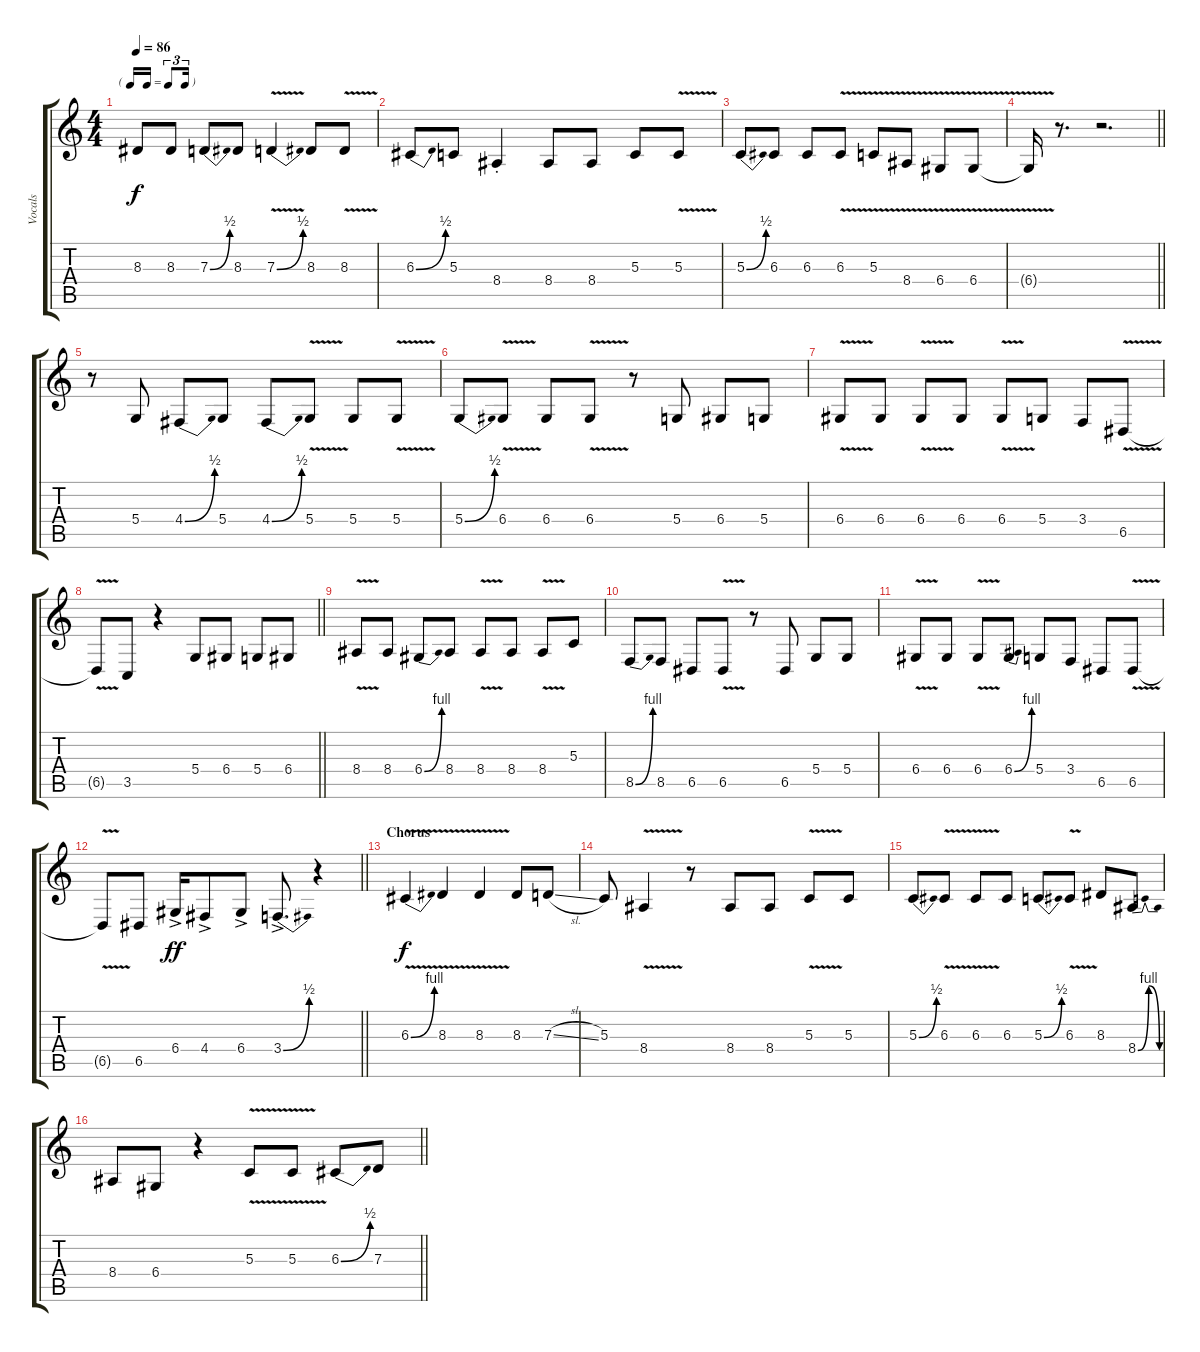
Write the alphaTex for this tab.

\track ("Vocals" "Vocals") {instrument electricpiano1}
\staff {score tabs}
\tuning (E4 B3 G3 D3 A2 E2) {hide}
\ts (4 4)
\tf triplet16th
\tempo 86
\clef g2
\ks c
8.3.8{dy f} 8.3.8 7.3{be (bend 0 0 60 2)}.8 8.3.8 7.3{be (bend 0 0 60 2) v}.4 8.3.8 8.3{v}.8 |
6.3{be (bend 0 0 60 2)}.8 5.3.8 8.4{st}.4 8.4.8 8.4.8 5.3.8 5.3{v}.8 |
5.3{be (bend 0 0 60 2)}.8 6.3.8 6.3.8 6.3{v}.8 5.3{v}.8 8.4{v}.8 6.4{v}.8 6.4{v}.8 |
\barLineRight lightlight
6.4{t}.16 r.8{d} r.2{d} |
r.8 5.4.8 4.4{be (bend 0 0 60 2)}.8 5.4.8 4.4{be (bend 0 0 60 2)}.8 5.4{v}.8 5.4.8 5.4{v}.8 |
5.4{be (bend 0 0 60 2)}.8 6.4{v}.8 6.4.8 6.4{v}.8 r.8 5.4.8 6.4.8 5.4.8 |
6.4{v}.8 6.4.8 6.4{v}.8 6.4.8 6.4{v}.8 5.4.8 3.4.8 6.5{v}.8 |
\barLineRight lightlight
6.5{t}.8 3.5.8 r.4 5.4.8 6.4.8 5.4.8 6.4.8 |
8.4{v}.8 8.4.8 6.4{be (bend 0 0 60 4)}.8 8.4.8 8.4{v}.8 8.4.8 8.4{v}.8 5.3.8 |
8.5{be (bend 0 0 60 4)}.8 8.5.8 6.5.8 6.5{v}.8 r.8 6.5.8 5.4.8 5.4.8 |
6.4{v}.8 6.4.8 6.4{v}.8 6.4{be (bend 0 0 60 4)}.8 5.4.8 3.4.8 6.5.8 6.5{v}.8 |
\barLineRight lightlight
6.5{t}.8 6.5.8 6.4{ac}.16{dy ff} 4.4{ac}.8 6.4{ac}.8 3.4{be (bend 0 0 60 2) ac}.8{d} r.4 |
\section ("" "Chorus")
6.3{be (bend 0 0 60 4) v}.4{dy f} 8.3{v}.4 8.3{v}.4 8.3.8 7.3{sl}.8 |
5.3.8 8.4{v}.4 r.8 8.4.8 8.4.8 5.3{v}.8 5.3.8 |
5.3{be (bend 0 0 60 2)}.8 6.3{v}.8 6.3{v}.8 6.3.8 5.3{be (bend 0 0 60 2)}.8 6.3{v}.8 8.3.8 8.4{be (bendrelease 0 0 15 4 44 4 60 0)}.8 |
\barLineRight lightlight
8.4.8 6.4.8 r.4 5.3{v}.8 5.3{v}.8 6.3{be (bend 0 0 60 2)}.8 7.3.8
